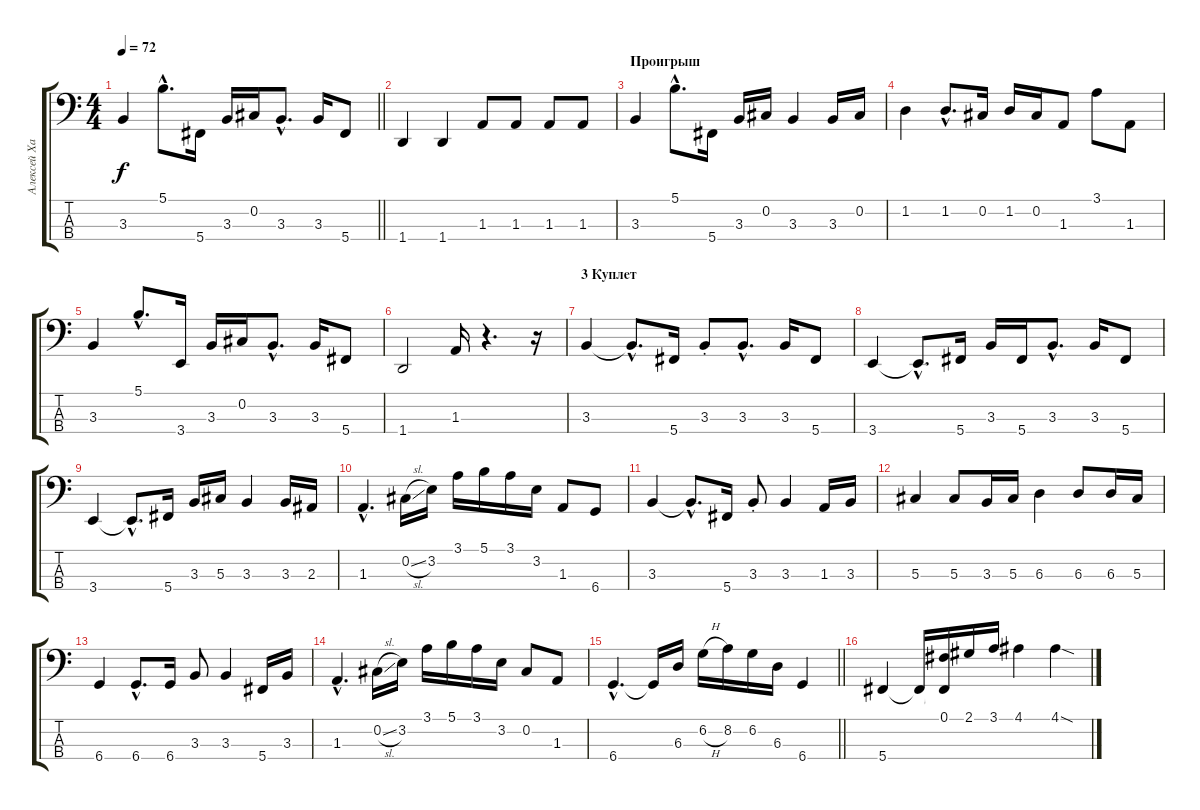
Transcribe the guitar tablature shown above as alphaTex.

\track ("Алексей Харьков (Bass)" "Алексей Ха") {instrument fretlessbass}
\staff {score tabs}
\tuning (Gb2 Db2 Ab1 Db1) {hide}
\ts (4 4)
\tempo 72
\clef f4
\barLineRight lightlight
\ks c
3.3.4{dy f} 5.1{hac}.8{d} 5.4.16 3.3.16 0.2.16 3.3{hac}.8{d} 3.3.16 5.4.8 |
1.4.4 1.4.4 1.3.8 1.3.8 1.3.8 1.3.8 |
\section ("" "Проигрыш")
3.3.4 5.1{hac}.8{d} 5.4.16 3.3.16 0.2.16 3.3.4 3.3.16 0.2.16 |
1.2.4 1.2{hac}.8{d} 0.2.16 1.2.16 0.2.16 1.3.8 3.1.8 1.3.8 |
3.3.4 5.1{hac}.8{d} 3.4.16 3.3.16 0.2.16 3.3{hac}.8{d} 3.3.16 5.4.8 |
1.4.2 1.3.16 r.4{d} r.16 |
\section ("" "3 Куплет")
3.3.4 3.3{hac t}.8{d} 5.4.16 3.3{st}.8 3.3{hac}.8{d} 3.3.16 5.4.8 |
3.4.4 3.4{hac t}.8{d} 5.4.16 3.3.16 5.4.16 3.3{hac}.8{d} 3.3.16 5.4.8 |
3.4.4 3.4{hac t}.8{d} 5.4.16 3.3.16 5.3.16 3.3.4 3.3.16 2.3.16 |
1.3{hac}.4{d} 0.2{sl}.16 3.2.16 3.1.16 5.1.16 3.1.16 3.2.16 1.3.8 6.4.8 |
3.3.4 3.3{hac t}.8{d} 5.4.16 3.3{st}.8 3.3.4 1.3.16 3.3.16 |
5.3.4 5.3.8 3.3.16 5.3.16 6.3.4 6.3.8 6.3.16 5.3.16 |
6.4.4 6.4{hac}.8{d} 6.4.16 3.3.8 3.3.4 5.4.16 3.3.16 |
1.3{hac}.4{d} 0.2{sl}.16 3.2.16 3.1.16 5.1.16 3.1.16 3.2.16 0.2.8 1.3.8 |
\barLineRight lightlight
6.4{hac}.4{d} 6.4{t}.16 6.3.16 6.2{h}.16 8.2.16 6.2.16 6.3.16 6.4.4 |
5.4.4 5.4{t}.16 (0.1 5.4{t}).16 2.1.16 3.1.16 4.1.4 4.1{sod}.4
